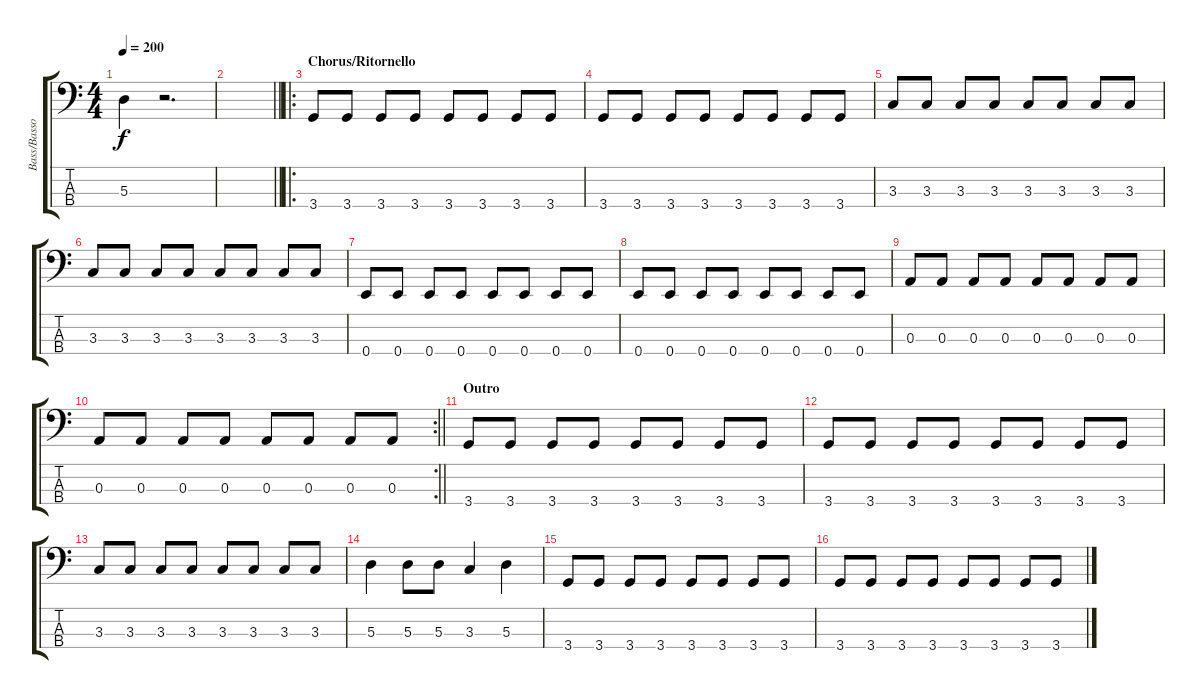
\track ("Bass/Basso" "Bass/Basso") {instrument electricbassfinger}
\staff {score tabs}
\tuning (G2 D2 A1 E1) {hide}
\ts (4 4)
\tempo 200
\clef f4
\ks c
5.3.4{dy f} r.2{d} |
\barLineRight lightlight
|
\ro
\section ("" "Chorus/Ritornello")
3.4.8 3.4.8 3.4.8 3.4.8 3.4.8 3.4.8 3.4.8 3.4.8 |
3.4.8 3.4.8 3.4.8 3.4.8 3.4.8 3.4.8 3.4.8 3.4.8 |
3.3.8 3.3.8 3.3.8 3.3.8 3.3.8 3.3.8 3.3.8 3.3.8 |
3.3.8 3.3.8 3.3.8 3.3.8 3.3.8 3.3.8 3.3.8 3.3.8 |
0.4.8 0.4.8 0.4.8 0.4.8 0.4.8 0.4.8 0.4.8 0.4.8 |
0.4.8 0.4.8 0.4.8 0.4.8 0.4.8 0.4.8 0.4.8 0.4.8 |
0.3.8 0.3.8 0.3.8 0.3.8 0.3.8 0.3.8 0.3.8 0.3.8 |
\rc 2
\barLineRight lightlight
0.3.8 0.3.8 0.3.8 0.3.8 0.3.8 0.3.8 0.3.8 0.3.8 |
\section ("" "Outro")
3.4.8 3.4.8 3.4.8 3.4.8 3.4.8 3.4.8 3.4.8 3.4.8 |
3.4.8 3.4.8 3.4.8 3.4.8 3.4.8 3.4.8 3.4.8 3.4.8 |
3.3.8 3.3.8 3.3.8 3.3.8 3.3.8 3.3.8 3.3.8 3.3.8 |
5.3.4 5.3.8 5.3.8 3.3.4 5.3.4 |
3.4.8 3.4.8 3.4.8 3.4.8 3.4.8 3.4.8 3.4.8 3.4.8 |
3.4.8 3.4.8 3.4.8 3.4.8 3.4.8 3.4.8 3.4.8 3.4.8
